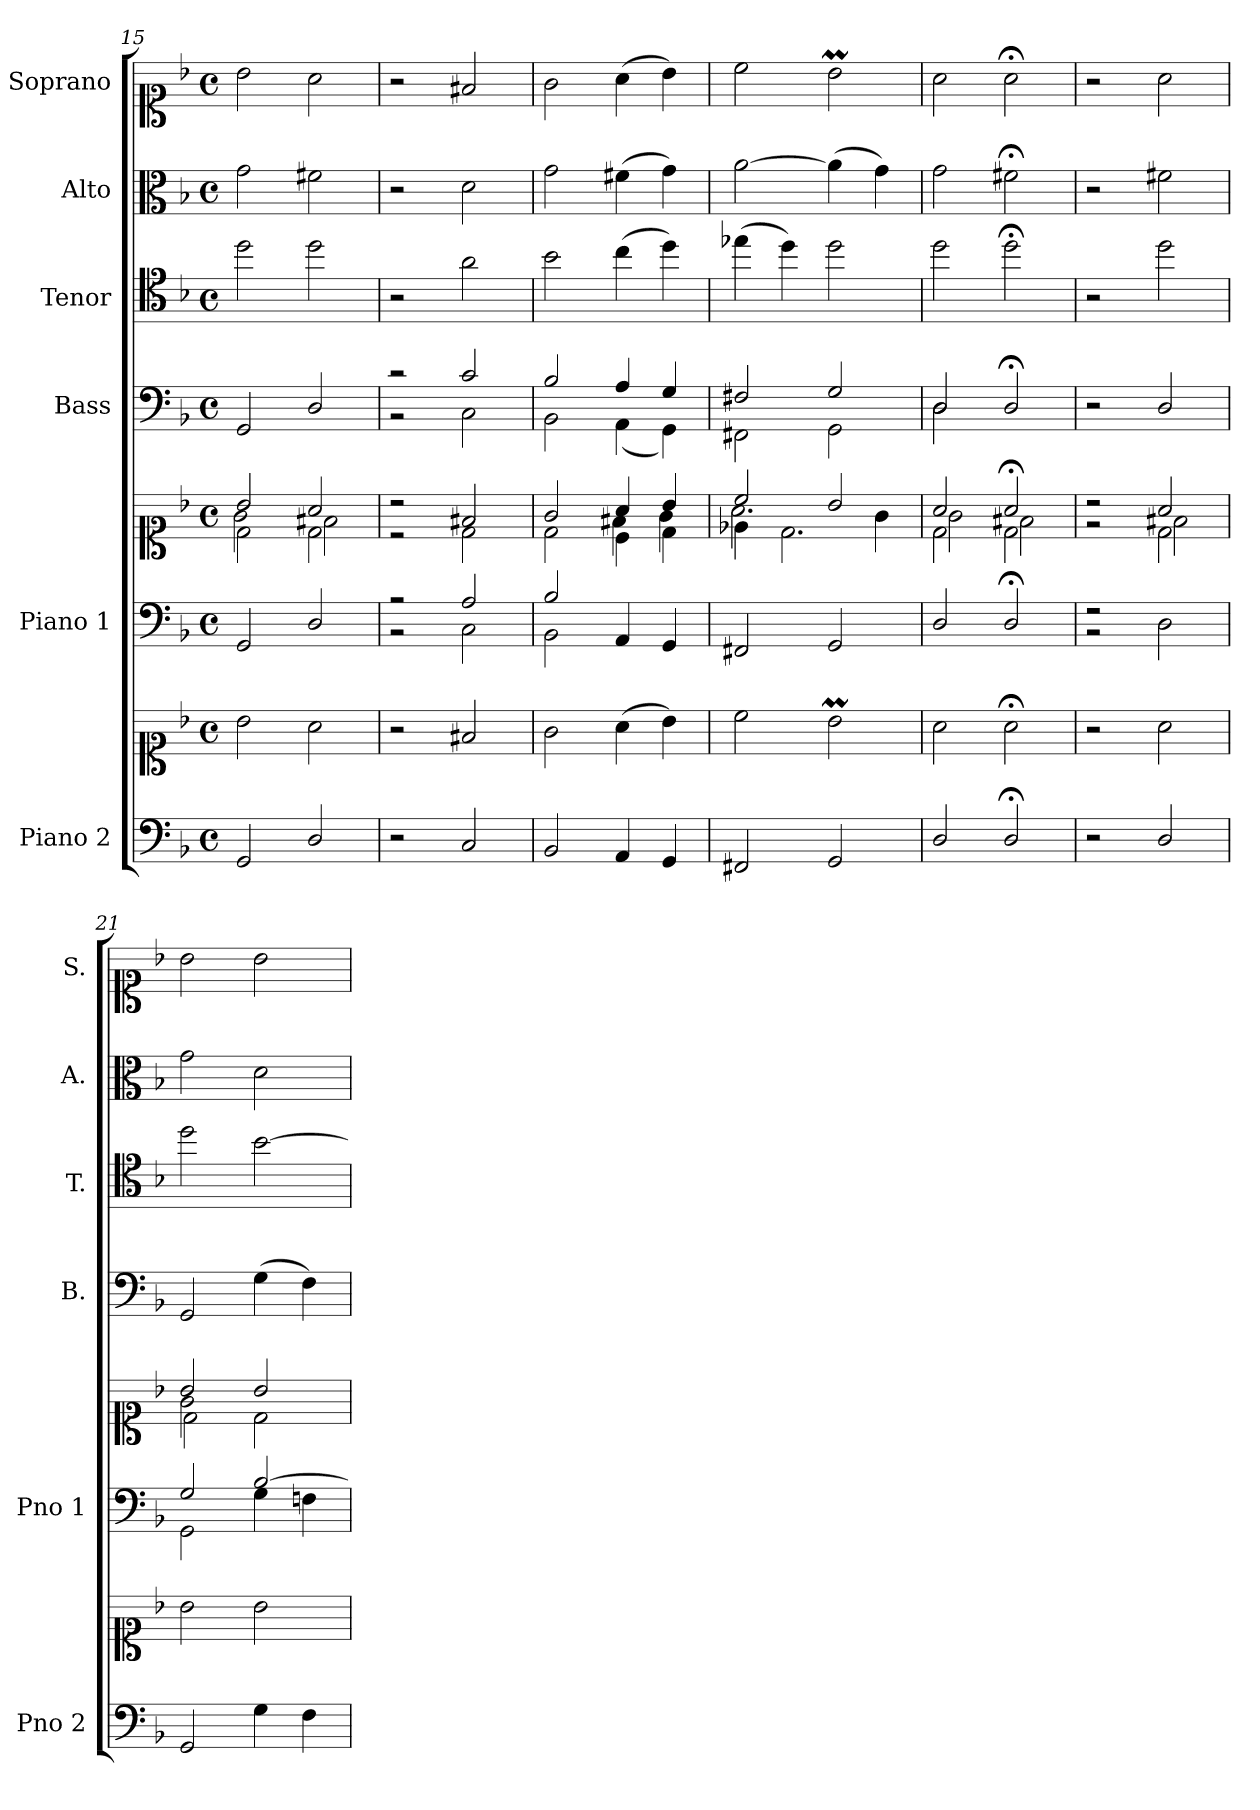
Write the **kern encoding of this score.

**kern	**kern	**kern	**kern	**kern	**kern	**kern	**kern
*part6	*part6	*part5	*part5	*part4	*part3	*part2	*part1
*staff8	*staff7	*staff6	*staff5	*staff4	*staff3	*staff2	*staff1
*I"Piano 2	*	*I"Piano 1	*	*I"Bass	*I"Tenor	*I"Alto	*I"Soprano
*I'Pno 2	*	*I'Pno 1	*	*I'B.	*I'T.	*I'A.	*I'S.
!!LO:PB:g=z
*clefF4	*clefC1	*clefF4	*clefC1	*clefF4	*clefC4	*clefC3	*clefC1
*	*	*	*	*	*ITrd7c12	*	*
*k[b-]	*k[b-]	*k[b-]	*k[b-]	*k[b-]	*k[b-]	*k[b-]	*k[b-]
*F:	*F:	*F:	*F:	*F:	*F:	*F:	*F:
*M4/4	*M4/4	*M4/4	*M4/4	*M4/4	*M4/4	*M4/4	*M4/4
*met(c)	*met(c)	*met(c)	*met(c)	*met(c)	*met(c)	*met(c)	*met(c)
=15	=15	=15	=15	=15	=15	=15	=15
*	*	*	*^	*	*	*	*
*	*	*	*	*^	*	*	*	*
2GG/	2b-\	2GG/	2b-/	2d\	2g\	2GG/	2d\	2g\	2b-\
2D/	2a\	2D/	2a/	2d\	2f#X\	2D/	2d\	2f#X\	2a\
*	*	*	*	*v	*v	*	*	*	*
=16	=16	=16	=16	=16	=16	=16	=16	=16
*	*	*^	*	*	*^	*	*	*
2r	2r	2r	2r	2r	2r	2r	2r	2r	2r	2r
2C/	2f#X/	2A/	2C\	2f#X/	2d\	2c/	2C\	2A\	2d\	2f#X/
=17	=17	=17	=17	=17	=17	=17	=17	=17	=17	=17
*	*	*	*	*	*^	*	*	*	*	*
2BB-/	2g\	2B-/	2BB-\	2g/	2ryy	2d\	2B-/	2BB-\	2B-\	2g\	2g\
4AA/	(4a\	2ryy	4AA/	4a/	4c\	4f#X\	4A/	(4AA\	(4c\	(4f#X\	(4a\
4GG/	4b-\)	.	4GG/	4b-/	4d\	4g\	4G/	4GG\)	4d\)	4g\)	4b-\)
*	*	*v	*v	*	*	*	*	*	*	*	*
=18	=18	=18	=18	=18	=18	=18	=18	=18	=18	=18
2FF#X/	2cc\	2FF#X/	2cc/	4e-X\	2.a\	2F#X/	2FF#X\	(4e-X\	[>2a\	2cc\
.	.	.	.	2.d\	.	.	.	4d\)	.	.
2GG/	2b-M\	2GG/	2b-/	.	.	2G/	2GG\	2d\	(4a\]	2b-M\
.	.	.	.	.	4g\	.	.	.	4g\)	.
=19	=19	=19	=19	=19	=19	=19	=19	=19	=19	=19
2D/	2a\	2D/	2a/	2d\	2g\	2D/	2D\	2d\	2g\	2a\
2D;/	2a;<\	2D;/	2a;</	2d\	2f#X\	2D;</	2ryy	2d;<\	2f#X;<\	2a;<\
*	*	*	*	*	*	*v	*v	*	*	*
=20	=20	=20	=20	=20	=20	=20	=20	=20	=20
*	*	*^	*	*	*	*	*	*	*
2r	2r	2r	2r	2r	2ryy	2r	2r	2r	2r	2r
2D/	2a\	2ryy	2D\	2a/	2d\	2f#X\	2D/	2d\	2f#X\	2a\
=21	=21	=21	=21	=21	=21	=21	=21	=21	=21	=21
2GG/	2b-\	2G/	2GG\	2b-/	2g\	2d\	2GG/	2d\	2g\	2b-\
4G\	2b-\	[>2B-/	4G\	2b-/	2d\	2ryy	(4G\	[>2B-\	2d\	2b-\
4F\	.	.	4Fn\	.	.	.	4F\)	.	.	.
*	*	*v	*v	*	*	*	*	*	*	*
*	*	*	*v	*v	*v	*	*	*	*
=	=	=	=	=	=	=	=
*-	*-	*-	*-	*-	*-	*-	*-
